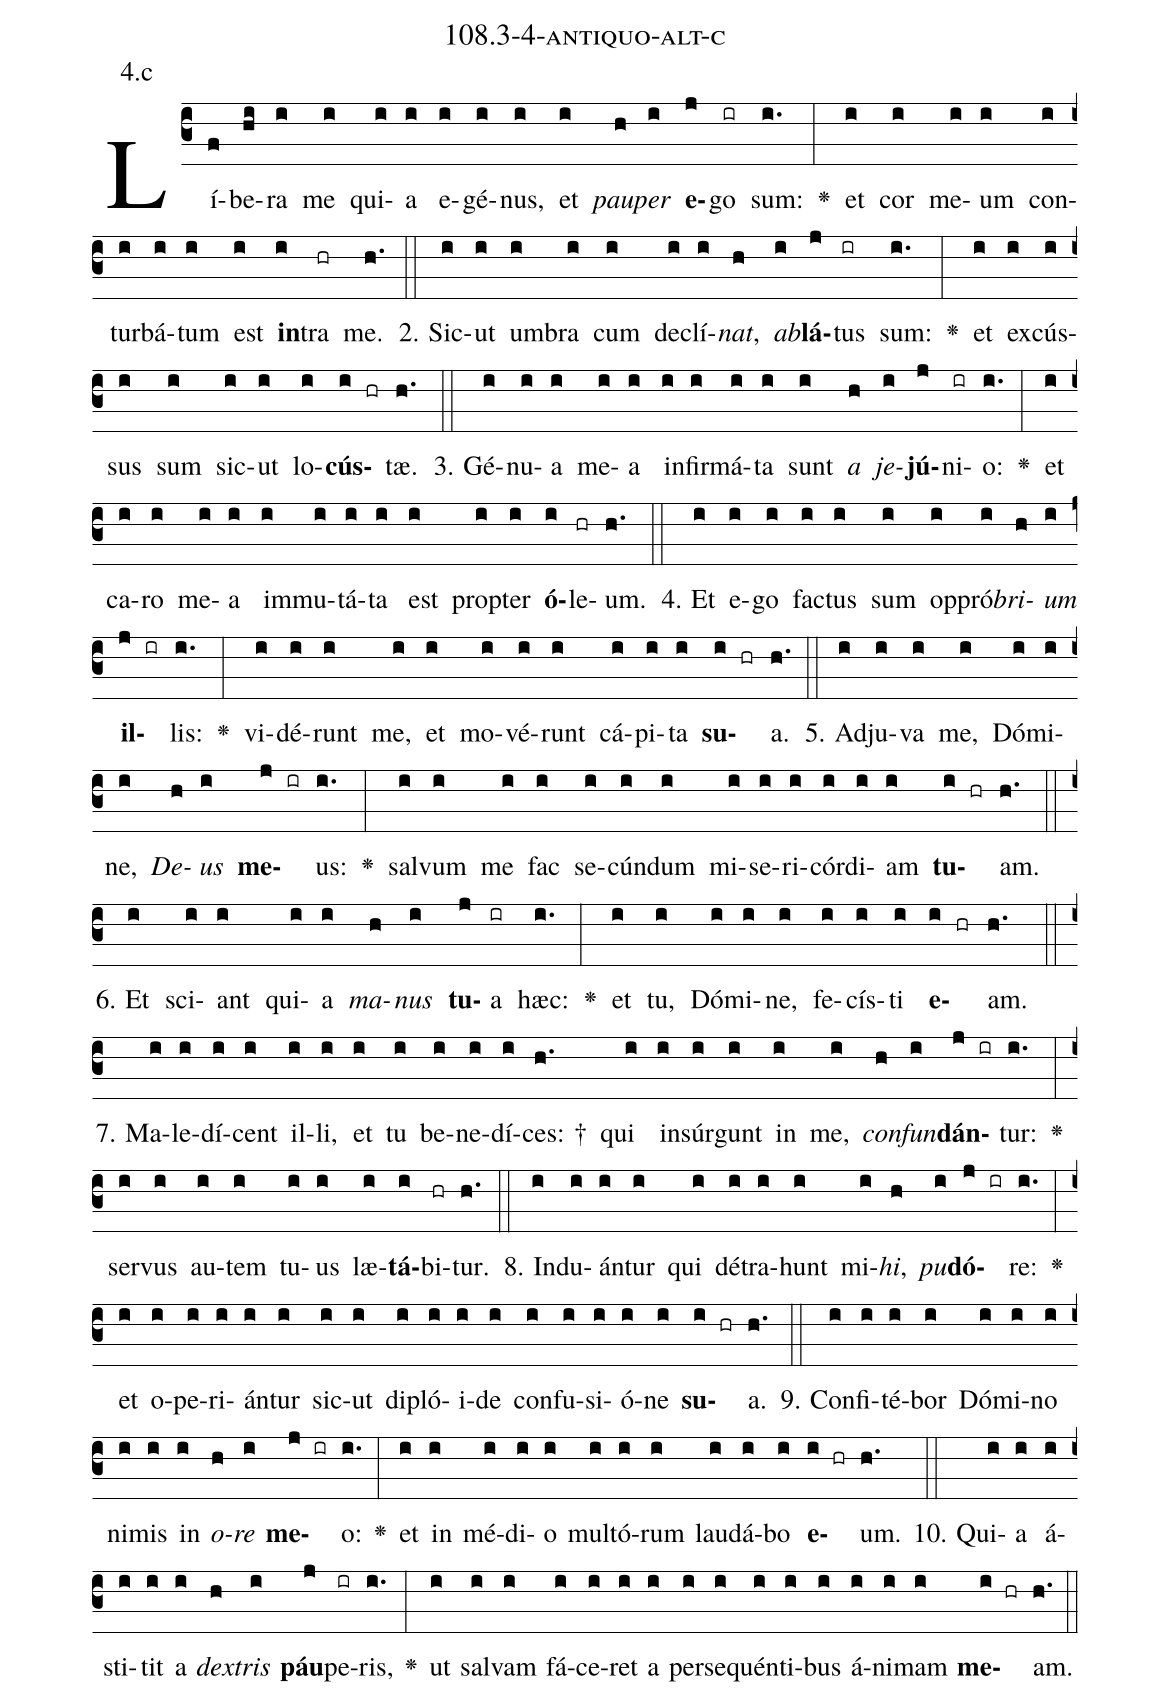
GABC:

name: 108.3-4-antiquo-alt-c;
annotation: 4.c;
%%
(c3)Lí(f)be(hi)ra(i) me(i) qui(i)a(i) e(i)gé(i)nus,(i) et(i) <i>pau</i>(h)<i>per</i>(i) <b>e</b>(j)go(ir) sum:(i.) <v>\greheightstar</v>(:) et(i) cor(i) me(i)um(i) con(i)tur(i)bá(i)tum(i) est(i) <b>in</b>(i)tra(hr) me.(h.) (::)
2. Sic(i)ut(i) um(i)bra(i) cum(i) de(i)clí(i)<i>nat</i>,(h) <i>ab</i>(i)<b>lá</b>(j)tus(ir) sum:(i.) <v>\greheightstar</v>(:) et(i) ex(i)cús(i)sus(i) sum(i) sic(i)ut(i) lo(i)<b>cús</b>(i hr)tæ.(h.) (::)
3. Gé(i)nu(i)a(i) me(i)a(i) in(i)fir(i)má(i)ta(i) sunt(i) <i>a</i>(h) <i>je</i>(i)<b>jú</b>(j)ni(ir)o:(i.) <v>\greheightstar</v>(:) et(i) ca(i)ro(i) me(i)a(i) im(i)mu(i)tá(i)ta(i) est(i) prop(i)ter(i) <b>ó</b>(i)le(hr)um.(h.) (::)
4. Et(i) e(i)go(i) fac(i)tus(i) sum(i) op(i)pró(i)<i>bri</i>(h)<i>um</i>(i) <b>il</b>(j ir)lis:(i.) <v>\greheightstar</v>(:) vi(i)dé(i)runt(i) me,(i) et(i) mo(i)vé(i)runt(i) cá(i)pi(i)ta(i) <b>su</b>(i hr)a.(h.) (::)
5. Ad(i)ju(i)va(i) me,(i) Dó(i)mi(i)ne,(i) <i>De</i>(h)<i>us</i>(i) <b>me</b>(j ir)us:(i.) <v>\greheightstar</v>(:) sal(i)vum(i) me(i) fac(i) se(i)cún(i)dum(i) mi(i)se(i)ri(i)cór(i)di(i)am(i) <b>tu</b>(i hr)am.(h.) (::)
6. Et(i) sci(i)ant(i) qui(i)a(i) <i>ma</i>(h)<i>nus</i>(i) <b>tu</b>(j)a(ir) hæc:(i.) <v>\greheightstar</v>(:) et(i) tu,(i) Dó(i)mi(i)ne,(i) fe(i)cís(i)ti(i) <b>e</b>(i hr)am.(h.) (::)
7. Ma(i)le(i)dí(i)cent(i) il(i)li,(i) et(i) tu(i) be(i)ne(i)dí(i)ces: †(h.) qui(i) in(i)súr(i)gunt(i) in(i) me,(i) <i>con</i>(h)<i>fun</i>(i)<b>dán</b>(j ir)tur:(i.) <v>\greheightstar</v>(:) ser(i)vus(i) au(i)tem(i) tu(i)us(i) læ(i)<b>tá</b>(i)bi(hr)tur.(h.) (::)
8. Ind(i)u(i)án(i)tur(i) qui(i) dé(i)tra(i)hunt(i) mi(i)<i>hi</i>,(h) <i>pu</i>(i)<b>dó</b>(j ir)re:(i.) <v>\greheightstar</v>(:) et(i) o(i)pe(i)ri(i)án(i)tur(i) sic(i)ut(i) di(i)pló(i)i(i)de(i) con(i)fu(i)si(i)ó(i)ne(i) <b>su</b>(i hr)a.(h.) (::)
9. Con(i)fi(i)té(i)bor(i) Dó(i)mi(i)no(i) ni(i)mis(i) in(i) <i>o</i>(h)<i>re</i>(i) <b>me</b>(j ir)o:(i.) <v>\greheightstar</v>(:) et(i) in(i) mé(i)di(i)o(i) mul(i)tó(i)rum(i) lau(i)dá(i)bo(i) <b>e</b>(i hr)um.(h.) (::)
10. Qui(i)a(i) á(i)sti(i)tit(i) a(i) <i>dex</i>(h)<i>tris</i>(i) <b>páu</b>(j)pe(ir)ris,(i.) <v>\greheightstar</v>(:) ut(i) sal(i)vam(i) fá(i)ce(i)ret(i) a(i) per(i)se(i)quén(i)ti(i)bus(i) á(i)ni(i)mam(i) <b>me</b>(i hr)am.(h.) (::)
